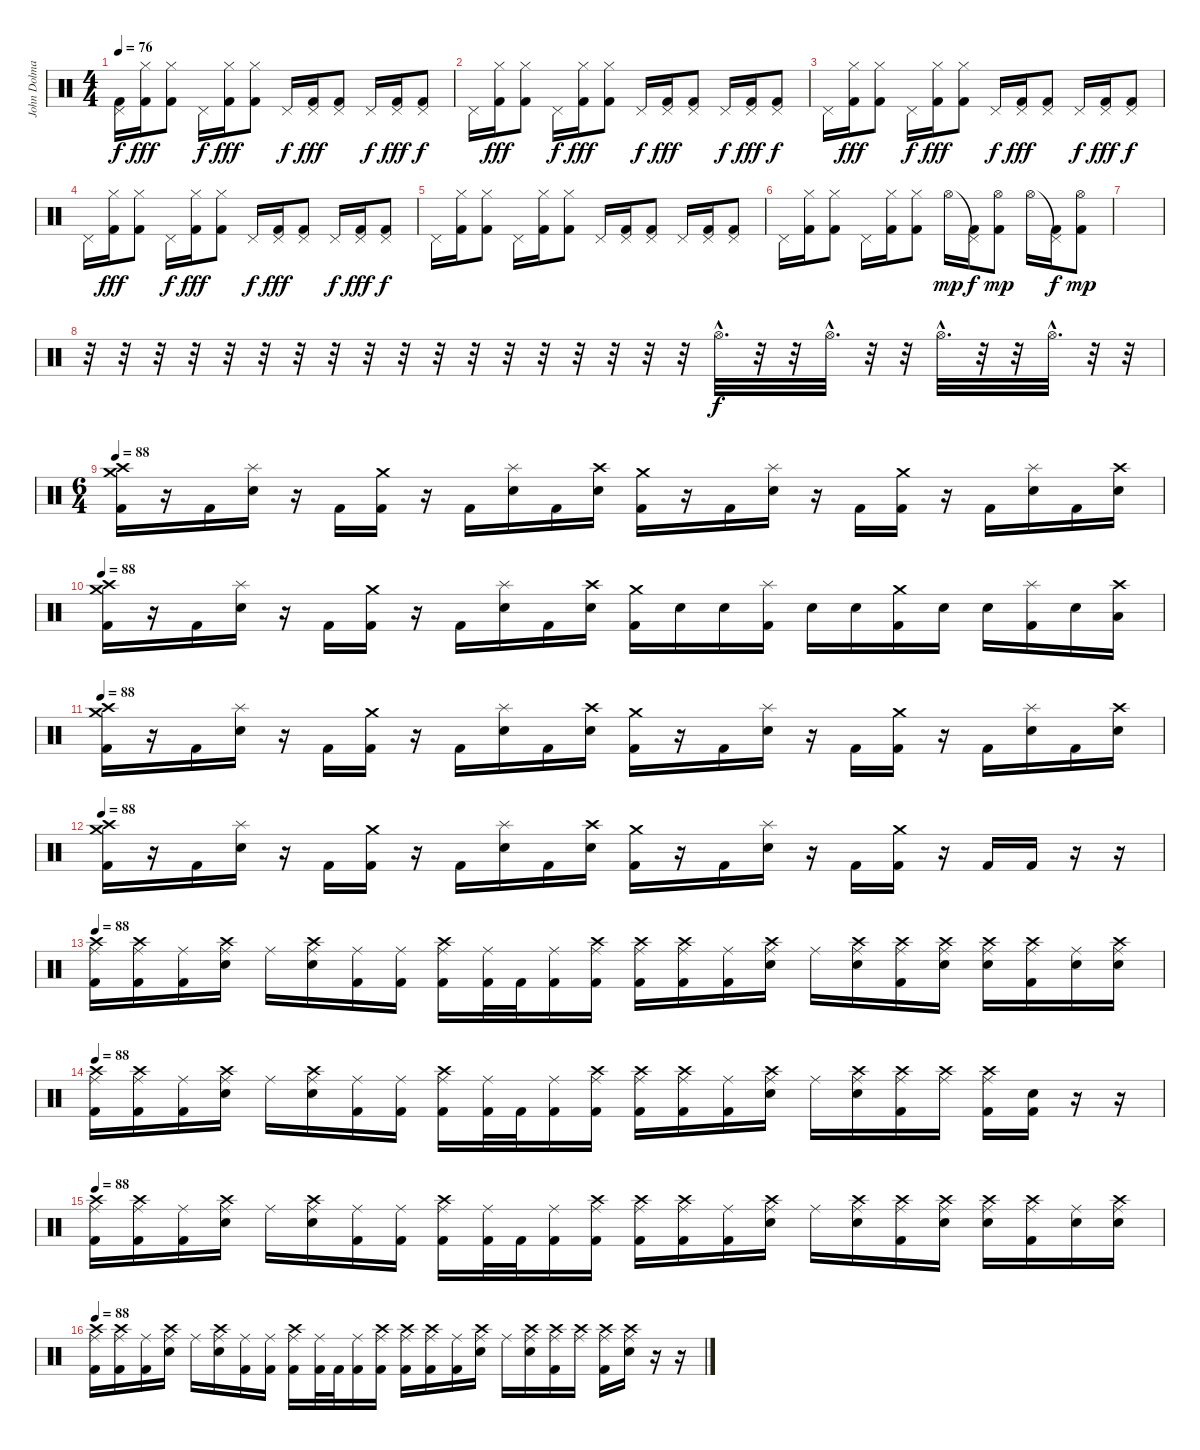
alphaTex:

\track ("John Dolmayan" "John Dolma") {instrument percussion}
\staff {score}
\articulation defaults
\ts (4 4)
\tempo 76
\clef neutral
\ks c
("Pedal Hi-Hat (hit)"{t} "Kick (hit) 2"{t}).16{dy f} ("Hi-Hat (closed)" "Kick (hit) 2").16{dy fff} ("Hi-Hat (closed)" "Kick (hit) 2").8 "Pedal Hi-Hat (hit)".16{dy f} ("Hi-Hat (closed)" "Kick (hit) 2").16{dy fff} ("Hi-Hat (closed)" "Kick (hit) 2").8 "Pedal Hi-Hat (hit)".16{dy f} ("Pedal Hi-Hat (hit)" "Kick (hit) 2").16{dy fff} ("Pedal Hi-Hat (hit)" "Kick (hit) 2").8 "Pedal Hi-Hat (hit)".16{dy f} ("Pedal Hi-Hat (hit)" "Kick (hit) 2").16{dy fff} ("Pedal Hi-Hat (hit)" "Kick (hit) 2").8{dy f} |
"Pedal Hi-Hat (hit)".16 ("Hi-Hat (closed)" "Kick (hit) 2").16{dy fff} ("Hi-Hat (closed)" "Kick (hit) 2").8 "Pedal Hi-Hat (hit)".16{dy f} ("Hi-Hat (closed)" "Kick (hit) 2").16{dy fff} ("Hi-Hat (closed)" "Kick (hit) 2").8 "Pedal Hi-Hat (hit)".16{dy f} ("Pedal Hi-Hat (hit)" "Kick (hit) 2").16{dy fff} ("Pedal Hi-Hat (hit)" "Kick (hit) 2").8 "Pedal Hi-Hat (hit)".16{dy f} ("Pedal Hi-Hat (hit)" "Kick (hit) 2").16{dy fff} ("Pedal Hi-Hat (hit)" "Kick (hit) 2").8{dy f} |
"Pedal Hi-Hat (hit)".16 ("Hi-Hat (closed)" "Kick (hit) 2").16{dy fff} ("Hi-Hat (closed)" "Kick (hit) 2").8 "Pedal Hi-Hat (hit)".16{dy f} ("Hi-Hat (closed)" "Kick (hit) 2").16{dy fff} ("Hi-Hat (closed)" "Kick (hit) 2").8 "Pedal Hi-Hat (hit)".16{dy f} ("Pedal Hi-Hat (hit)" "Kick (hit) 2").16{dy fff} ("Pedal Hi-Hat (hit)" "Kick (hit) 2").8 "Pedal Hi-Hat (hit)".16{dy f} ("Pedal Hi-Hat (hit)" "Kick (hit) 2").16{dy fff} ("Pedal Hi-Hat (hit)" "Kick (hit) 2").8{dy f} |
"Pedal Hi-Hat (hit)".16 ("Hi-Hat (closed)" "Kick (hit) 2").16{dy fff} ("Hi-Hat (closed)" "Kick (hit) 2").8 "Pedal Hi-Hat (hit)".16{dy f} ("Hi-Hat (closed)" "Kick (hit) 2").16{dy fff} ("Hi-Hat (closed)" "Kick (hit) 2").8 "Pedal Hi-Hat (hit)".16{dy f} ("Pedal Hi-Hat (hit)" "Kick (hit) 2").16{dy fff} ("Pedal Hi-Hat (hit)" "Kick (hit) 2").8 "Pedal Hi-Hat (hit)".16{dy f} ("Pedal Hi-Hat (hit)" "Kick (hit) 2").16{dy fff} ("Pedal Hi-Hat (hit)" "Kick (hit) 2").8{dy f} |
"Pedal Hi-Hat (hit)".16 ("Hi-Hat (closed)" "Kick (hit) 2").16 ("Hi-Hat (closed)" "Kick (hit) 2").8 "Pedal Hi-Hat (hit)".16 ("Hi-Hat (closed)" "Kick (hit) 2").16 ("Hi-Hat (closed)" "Kick (hit) 2").8 "Pedal Hi-Hat (hit)".16 ("Pedal Hi-Hat (hit)" "Kick (hit) 2").16 ("Pedal Hi-Hat (hit)" "Kick (hit) 2").8 "Pedal Hi-Hat (hit)".16 ("Pedal Hi-Hat (hit)" "Kick (hit) 2").16 ("Pedal Hi-Hat (hit)" "Kick (hit) 2").8 |
"Pedal Hi-Hat (hit)".16 ("Hi-Hat (closed)" "Kick (hit) 2").16 ("Hi-Hat (closed)" "Kick (hit) 2").8 "Pedal Hi-Hat (hit)".16 ("Hi-Hat (closed)" "Kick (hit) 2").16 ("Hi-Hat (closed)" "Kick (hit) 2").8 "Hi-Hat (open)".16{dy mp} ("Pedal Hi-Hat (hit)"{t} "Kick (hit) 2").16{dy f} ("Hi-Hat (open)" "Kick (hit) 2").8{dy mp} "Hi-Hat (open)".16 ("Pedal Hi-Hat (hit)"{t} "Kick (hit) 2").16{dy f} ("Hi-Hat (open)" "Kick (hit) 2").8{dy mp} |
|
r.32 r.32 r.32 r.32 r.32 r.32 r.32 r.32 r.32 r.32 r.32 r.32 r.32 r.32 r.32 r.32 r.32 r.32 "Hi-Hat (open)"{hac}.32{d dy f} r.32 r.32 "Hi-Hat (open)"{hac}.32{d} r.32 r.32 "Hi-Hat (open)"{hac}.32{d} r.32 r.32 "Hi-Hat (open)"{hac}.32{d} r.32 r.32 |
\ts (6 4)
\tempo 88
("Crash medium (hit)" "Crash high (hit)" "Kick (hit) 2").16 r.16 "Kick (hit) 2".16 ("Splash (hit)" "Electric Snare (hit)").16 r.16 "Kick (hit) 2".16 ("Crash medium (hit)" "Kick (hit) 2").16 r.16 "Kick (hit) 2".16 ("Splash (hit)" "Electric Snare (hit)").16 "Kick (hit) 2".16 ("Crash high (hit)" "Electric Snare (hit)").16 ("Crash medium (hit)" "Kick (hit) 2").16 r.16 "Kick (hit) 2".16 ("Splash (hit)" "Electric Snare (hit)").16 r.16 "Kick (hit) 2".16 ("Crash medium (hit)" "Kick (hit) 2").16 r.16 "Kick (hit) 2".16 ("Splash (hit)" "Electric Snare (hit)").16 "Kick (hit) 2".16 ("Crash high (hit)" "Electric Snare (hit)").16 |
\tempo 88
("Crash medium (hit)" "Crash high (hit)" "Kick (hit) 2").16 r.16 "Kick (hit) 2".16 ("Splash (hit)" "Electric Snare (hit)").16 r.16 "Kick (hit) 2".16 ("Crash medium (hit)" "Kick (hit) 2").16 r.16 "Kick (hit) 2".16 ("Splash (hit)" "Electric Snare (hit)").16 "Kick (hit) 2".16 ("Crash high (hit)" "Electric Snare (hit)").16 ("Crash medium (hit)" "Kick (hit) 2").16 "Electric Snare (hit)".16 "Electric Snare (hit)".16 ("Splash (hit)" "Kick (hit) 2").16 "Electric Snare (hit)".16 "Electric Snare (hit)".16 ("Crash medium (hit)" "Kick (hit) 2").16 "Electric Snare (hit)".16 "Electric Snare (hit)".16 ("Splash (hit)" "Kick (hit) 2").16 "Electric Snare (hit)".16 ("Crash high (hit)" "Low Floor Tom (hit)").16 |
\tempo 88
("Crash medium (hit)" "Crash high (hit)" "Kick (hit) 2").16 r.16 "Kick (hit) 2".16 ("Splash (hit)" "Electric Snare (hit)").16 r.16 "Kick (hit) 2".16 ("Crash medium (hit)" "Kick (hit) 2").16 r.16 "Kick (hit) 2".16 ("Splash (hit)" "Electric Snare (hit)").16 "Kick (hit) 2".16 ("Crash high (hit)" "Electric Snare (hit)").16 ("Crash medium (hit)" "Kick (hit) 2").16 r.16 "Kick (hit) 2".16 ("Splash (hit)" "Electric Snare (hit)").16 r.16 "Kick (hit) 2".16 ("Crash medium (hit)" "Kick (hit) 2").16 r.16 "Kick (hit) 2".16 ("Splash (hit)" "Electric Snare (hit)").16 "Kick (hit) 2".16 ("Crash high (hit)" "Electric Snare (hit)").16 |
\tempo 88
("Crash medium (hit)" "Crash high (hit)" "Kick (hit) 2").16 r.16 "Kick (hit) 2".16 ("Splash (hit)" "Electric Snare (hit)").16 r.16 "Kick (hit) 2".16 ("Crash medium (hit)" "Kick (hit) 2").16 r.16 "Kick (hit) 2".16 ("Splash (hit)" "Electric Snare (hit)").16 "Kick (hit) 2".16 ("Crash high (hit)" "Electric Snare (hit)").16 ("Crash medium (hit)" "Kick (hit) 2").16 r.16 "Kick (hit) 2".16 ("Splash (hit)" "Electric Snare (hit)").16 r.16 "Kick (hit) 2".16 ("Crash medium (hit)" "Kick (hit) 2").16 r.16 "Kick (hit) 2".16 "Kick (hit) 2".16 r.16 r.16 |
\tempo 88
("Crash high (hit)" "Ride (middle)" "Kick (hit) 2").16 ("Crash high (hit)" "Ride (middle)" "Kick (hit) 2").16 ("Ride (middle)" "Kick (hit) 2").16 ("Crash high (hit)" "Ride (middle)" "Electric Snare (hit)").16 "Ride (middle)".16 ("Crash high (hit)" "Ride (middle)" "Electric Snare (hit)").16 ("Ride (middle)" "Kick (hit) 2").16 ("Ride (middle)" "Kick (hit) 2").16 ("Crash high (hit)" "Ride (middle)" "Kick (hit) 2").16 ("Ride (middle)" "Kick (hit) 2").32 "Kick (hit) 2".32 ("Ride (middle)" "Kick (hit) 2").16 ("Crash high (hit)" "Ride (middle)" "Kick (hit) 2").16 ("Crash high (hit)" "Ride (middle)" "Kick (hit) 2").16 ("Crash high (hit)" "Ride (middle)" "Kick (hit) 2").16 ("Ride (middle)" "Kick (hit) 2").16 ("Crash high (hit)" "Ride (middle)" "Electric Snare (hit)").16 "Ride (middle)".16 ("Crash high (hit)" "Ride (middle)" "Electric Snare (hit)").16 ("Crash high (hit)" "Ride (middle)" "Kick (hit) 2").16 ("Crash high (hit)" "Ride (middle)" "Electric Snare (hit)").16 ("Crash high (hit)" "Ride (middle)" "Electric Snare (hit)").16 ("Crash high (hit)" "Ride (middle)" "Kick (hit) 2").16 ("Ride (middle)" "Electric Snare (hit)").16 ("Crash high (hit)" "Ride (middle)" "Electric Snare (hit)").16 |
\tempo 88
("Crash high (hit)" "Ride (middle)" "Kick (hit) 2").16 ("Crash high (hit)" "Ride (middle)" "Kick (hit) 2").16 ("Ride (middle)" "Kick (hit) 2").16 ("Crash high (hit)" "Ride (middle)" "Electric Snare (hit)").16 "Ride (middle)".16 ("Crash high (hit)" "Ride (middle)" "Electric Snare (hit)").16 ("Ride (middle)" "Kick (hit) 2").16 ("Ride (middle)" "Kick (hit) 2").16 ("Crash high (hit)" "Ride (middle)" "Kick (hit) 2").16 ("Ride (middle)" "Kick (hit) 2").32 "Kick (hit) 2".32 ("Ride (middle)" "Kick (hit) 2").16 ("Crash high (hit)" "Ride (middle)" "Kick (hit) 2").16 ("Crash high (hit)" "Ride (middle)" "Kick (hit) 2").16 ("Crash high (hit)" "Ride (middle)" "Kick (hit) 2").16 ("Ride (middle)" "Kick (hit) 2").16 ("Crash high (hit)" "Ride (middle)" "Electric Snare (hit)").16 "Ride (middle)".16 ("Crash high (hit)" "Ride (middle)" "Electric Snare (hit)").16 ("Crash high (hit)" "Ride (middle)" "Kick (hit) 2").16 ("Crash high (hit)" "Ride (middle)").16 ("Crash high (hit)" "Ride (middle)" "Kick (hit) 2").16 ("Electric Snare (hit)" "Kick (hit) 2").16 r.16 r.16 |
\tempo 88
("Crash high (hit)" "Ride (middle)" "Kick (hit) 2").16 ("Crash high (hit)" "Ride (middle)" "Kick (hit) 2").16 ("Ride (middle)" "Kick (hit) 2").16 ("Crash high (hit)" "Ride (middle)" "Electric Snare (hit)").16 "Ride (middle)".16 ("Crash high (hit)" "Ride (middle)" "Electric Snare (hit)").16 ("Ride (middle)" "Kick (hit) 2").16 ("Ride (middle)" "Kick (hit) 2").16 ("Crash high (hit)" "Ride (middle)" "Kick (hit) 2").16 ("Ride (middle)" "Kick (hit) 2").32 "Kick (hit) 2".32 ("Ride (middle)" "Kick (hit) 2").16 ("Crash high (hit)" "Ride (middle)" "Kick (hit) 2").16 ("Crash high (hit)" "Ride (middle)" "Kick (hit) 2").16 ("Crash high (hit)" "Ride (middle)" "Kick (hit) 2").16 ("Ride (middle)" "Kick (hit) 2").16 ("Crash high (hit)" "Ride (middle)" "Electric Snare (hit)").16 "Ride (middle)".16 ("Crash high (hit)" "Ride (middle)" "Electric Snare (hit)").16 ("Crash high (hit)" "Ride (middle)" "Kick (hit) 2").16 ("Crash high (hit)" "Ride (middle)" "Electric Snare (hit)").16 ("Crash high (hit)" "Ride (middle)" "Electric Snare (hit)").16 ("Crash high (hit)" "Ride (middle)" "Kick (hit) 2").16 ("Ride (middle)" "Electric Snare (hit)").16 ("Crash high (hit)" "Ride (middle)" "Electric Snare (hit)").16 |
\tempo 88
("Crash high (hit)" "Ride (middle)" "Kick (hit) 2").16 ("Crash high (hit)" "Ride (middle)" "Kick (hit) 2").16 ("Ride (middle)" "Kick (hit) 2").16 ("Crash high (hit)" "Ride (middle)" "Electric Snare (hit)").16 "Ride (middle)".16 ("Crash high (hit)" "Ride (middle)" "Electric Snare (hit)").16 ("Ride (middle)" "Kick (hit) 2").16 ("Ride (middle)" "Kick (hit) 2").16 ("Crash high (hit)" "Ride (middle)" "Kick (hit) 2").16 ("Ride (middle)" "Kick (hit) 2").32 "Kick (hit) 2".32 ("Ride (middle)" "Kick (hit) 2").16 ("Crash high (hit)" "Ride (middle)" "Kick (hit) 2").16 ("Crash high (hit)" "Ride (middle)" "Kick (hit) 2").16 ("Crash high (hit)" "Ride (middle)" "Kick (hit) 2").16 ("Ride (middle)" "Kick (hit) 2").16 ("Crash high (hit)" "Ride (middle)" "Electric Snare (hit)").16 "Ride (middle)".16 ("Crash high (hit)" "Ride (middle)" "Electric Snare (hit)").16 ("Crash high (hit)" "Ride (middle)" "Kick (hit) 2").16 ("Crash high (hit)" "Ride (middle)").16 ("Crash high (hit)" "Ride (middle)" "Kick (hit) 2").16 ("Crash high (hit)" "Ride (middle)" "Electric Snare (hit)").16 r.16 r.16
